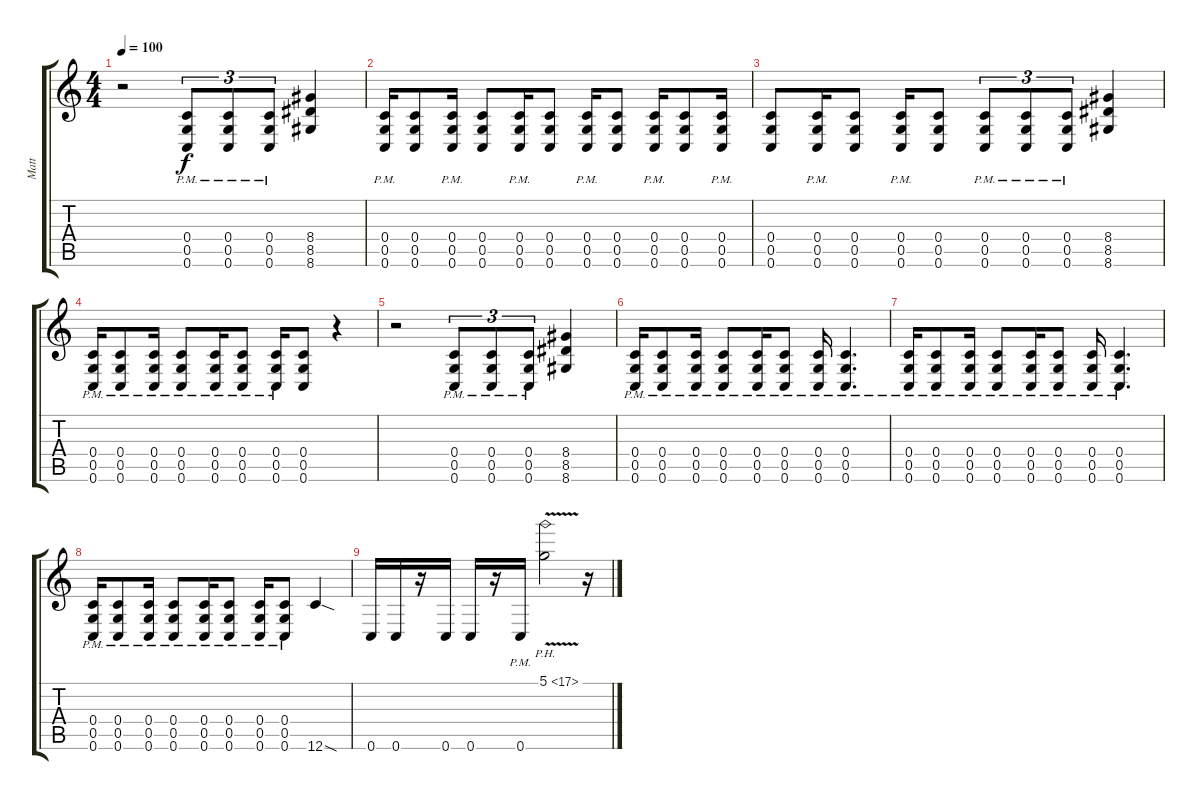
\track ("Matt" "Matt") {instrument distortionguitar}
\staff {score tabs}
\tuning (D4 A3 F3 C3 G2 C2) {hide}
\ts (4 4)
\tempo 100
\clef g2
\ks c
r.2{dy f} (0.4{pm} 0.5{pm} 0.6{pm}).8{tu (3 2)} (0.4{pm} 0.5{pm} 0.6{pm}).8{tu (3 2)} (0.4{pm} 0.5{pm} 0.6{pm}).8{tu (3 2)} (8.4 8.5 8.6).4 |
(0.4{pm} 0.5{pm} 0.6{pm}).16 (0.4 0.5 0.6).8 (0.4{pm} 0.5{pm} 0.6{pm}).16 (0.4 0.5 0.6).8 (0.4{pm} 0.5{pm} 0.6{pm}).16 (0.4 0.5 0.6).8 (0.4{pm} 0.5{pm} 0.6{pm}).16 (0.4 0.5 0.6).8 (0.4{pm} 0.5{pm} 0.6{pm}).16 (0.4 0.5 0.6).8 (0.4{pm} 0.5{pm} 0.6{pm}).16 |
(0.4 0.5 0.6).8 (0.4{pm} 0.5{pm} 0.6{pm}).16 (0.4 0.5 0.6).8 (0.4{pm} 0.5{pm} 0.6{pm}).16 (0.4 0.5 0.6).8 (0.4{pm} 0.5{pm} 0.6{pm}).8{tu (3 2)} (0.4{pm} 0.5{pm} 0.6{pm}).8{tu (3 2)} (0.4{pm} 0.5{pm} 0.6{pm}).8{tu (3 2)} (8.4 8.5 8.6).4 |
(0.4{pm} 0.5{pm} 0.6{pm}).16 (0.4{pm} 0.5{pm} 0.6{pm}).8 (0.4{pm} 0.5{pm} 0.6{pm}).16 (0.4{pm} 0.5{pm} 0.6{pm}).8 (0.4{pm} 0.5{pm} 0.6{pm}).16 (0.4{pm} 0.5{pm} 0.6{pm}).8 (0.4{pm} 0.5{pm} 0.6{pm}).16 (0.4 0.5 0.6).8 r.4 |
r.2 (0.4{pm} 0.5{pm} 0.6{pm}).8{tu (3 2)} (0.4{pm} 0.5{pm} 0.6{pm}).8{tu (3 2)} (0.4{pm} 0.5{pm} 0.6{pm}).8{tu (3 2)} (8.4 8.5 8.6).4 |
(0.4{pm} 0.5{pm} 0.6{pm}).16 (0.4{pm} 0.5{pm} 0.6{pm}).8 (0.4{pm} 0.5{pm} 0.6{pm}).16 (0.4{pm} 0.5{pm} 0.6{pm}).8 (0.4{pm} 0.5{pm} 0.6{pm}).16 (0.4{pm} 0.5{pm} 0.6{pm}).8 (0.4{pm} 0.5{pm} 0.6{pm}).16 (0.4{pm} 0.5{pm} 0.6{pm}).4{d} |
(0.4{pm} 0.5{pm} 0.6{pm}).16 (0.4{pm} 0.5{pm} 0.6{pm}).8 (0.4{pm} 0.5{pm} 0.6{pm}).16 (0.4{pm} 0.5{pm} 0.6{pm}).8 (0.4{pm} 0.5{pm} 0.6{pm}).16 (0.4{pm} 0.5{pm} 0.6{pm}).8 (0.4{pm} 0.5{pm} 0.6{pm}).16 (0.4{pm} 0.5{pm} 0.6{pm}).4{d} |
(0.4{pm} 0.5{pm} 0.6{pm}).16 (0.4{pm} 0.5{pm} 0.6{pm}).8 (0.4{pm} 0.5{pm} 0.6{pm}).16 (0.4{pm} 0.5{pm} 0.6{pm}).8 (0.4{pm} 0.5{pm} 0.6{pm}).16 (0.4{pm} 0.5{pm} 0.6{pm}).8 (0.4{pm} 0.5{pm} 0.6{pm}).16 (0.4{pm} 0.5{pm} 0.6{pm}).8 12.6{sod}.4 |
0.6.16 0.6.16 r.16 0.6.16 0.6.16 r.16 0.6{pm}.16 5.1{ph 12 v}.2 r.16
